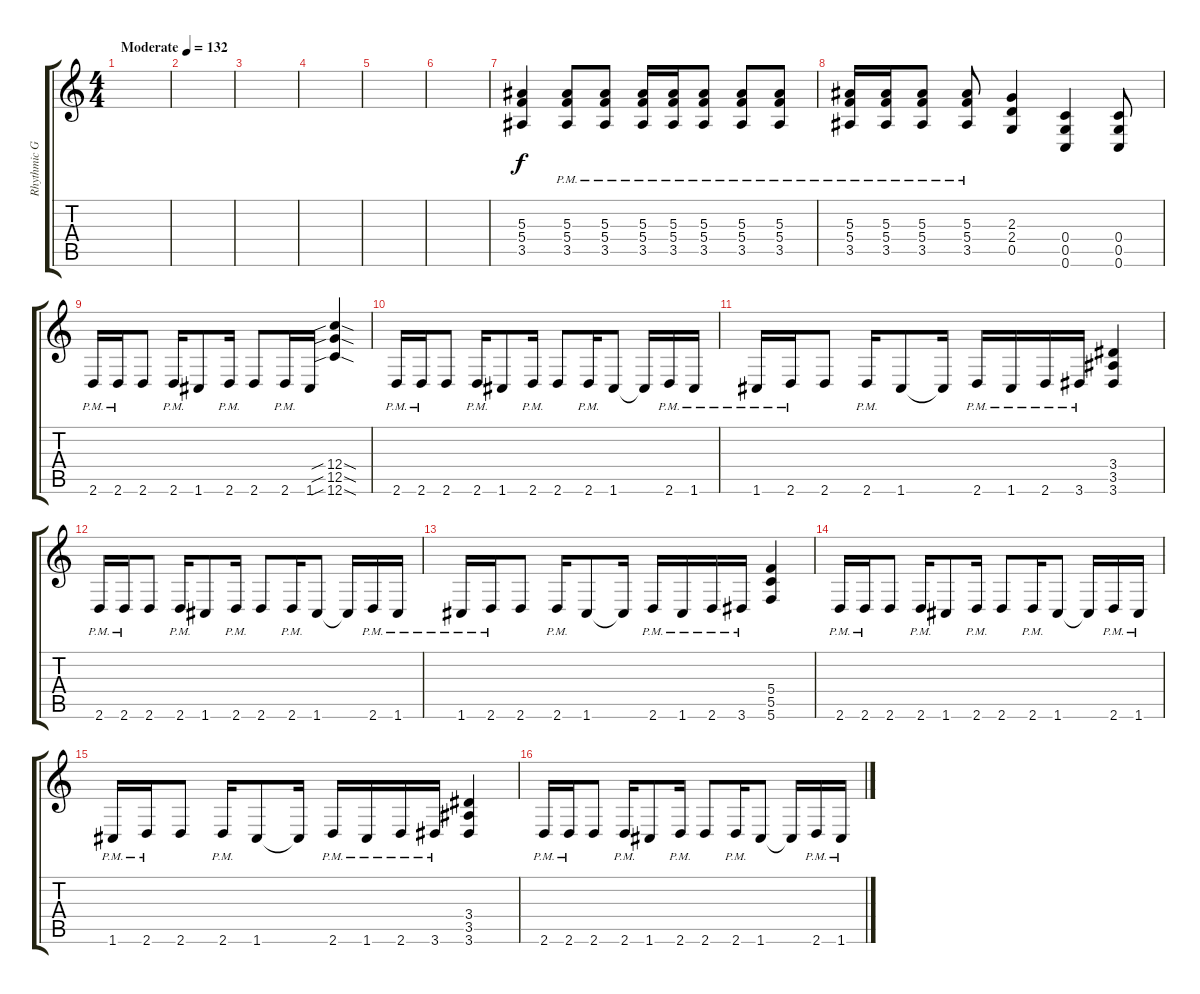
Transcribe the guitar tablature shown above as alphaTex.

\track ("Rhythmic Guitar" "Rhythmic G") {instrument distortionguitar}
\staff {score tabs}
\tuning (D4 A3 F3 C3 G2 C2) {hide}
\ts (4 4)
\tempo (132 "Moderate")
\clef g2
\ks c
|
|
|
|
|
|
(5.3 5.4 3.5).4 (5.3{pm} 5.4{pm} 3.5{pm}).8 (5.3{pm} 5.4{pm} 3.5{pm}).8 (5.3{pm} 5.4{pm} 3.5{pm}).16 (5.3{pm} 5.4{pm} 3.5{pm}).16 (5.3{pm} 5.4{pm} 3.5{pm}).8 (5.3{pm} 5.4{pm} 3.5{pm}).8 (5.3{pm} 5.4{pm} 3.5{pm}).8 |
(5.3{pm} 5.4{pm} 3.5{pm}).16 (5.3{pm} 5.4{pm} 3.5{pm}).16 (5.3{pm} 5.4{pm} 3.5{pm}).8 (5.3{pm} 5.4{pm} 3.5{pm}).8 (2.3 2.4 0.5).4 (0.4 0.5 0.6).4 (0.4 0.5 0.6).8 |
2.6{pm}.16 2.6{pm}.16 2.6.8 2.6{pm}.16 1.6.8 2.6{pm}.16 2.6.8 2.6{pm}.16 1.6.16 (12.4{sib sod} 12.5{sib sod} 12.6{sib sod}).4 |
2.6{pm}.16 2.6{pm}.16 2.6.8 2.6{pm}.16 1.6.8 2.6{pm}.16 2.6.8 2.6{pm}.16 1.6.8 1.6{t}.16 2.6{pm}.16 1.6{pm}.16 |
1.6{pm}.16 2.6{pm}.16 2.6.8 2.6{pm}.16 1.6.8 1.6{t}.16 2.6{pm}.16 1.6{pm}.16 2.6{pm}.16 3.6{pm}.16 (3.4 3.5 3.6).4 |
2.6{pm}.16 2.6{pm}.16 2.6.8 2.6{pm}.16 1.6.8 2.6{pm}.16 2.6.8 2.6{pm}.16 1.6.8 1.6{t}.16 2.6{pm}.16 1.6{pm}.16 |
1.6{pm}.16 2.6{pm}.16 2.6.8 2.6{pm}.16 1.6.8 1.6{t}.16 2.6{pm}.16 1.6{pm}.16 2.6{pm}.16 3.6{pm}.16 (5.4 5.5 5.6).4 |
2.6{pm}.16 2.6{pm}.16 2.6.8 2.6{pm}.16 1.6.8 2.6{pm}.16 2.6.8 2.6{pm}.16 1.6.8 1.6{t}.16 2.6{pm}.16 1.6{pm}.16 |
1.6{pm}.16 2.6{pm}.16 2.6.8 2.6{pm}.16 1.6.8 1.6{t}.16 2.6{pm}.16 1.6{pm}.16 2.6{pm}.16 3.6{pm}.16 (3.4 3.5 3.6).4 |
2.6{pm}.16 2.6{pm}.16 2.6.8 2.6{pm}.16 1.6.8 2.6{pm}.16 2.6.8 2.6{pm}.16 1.6.8 1.6{t}.16 2.6{pm}.16 1.6{pm}.16
